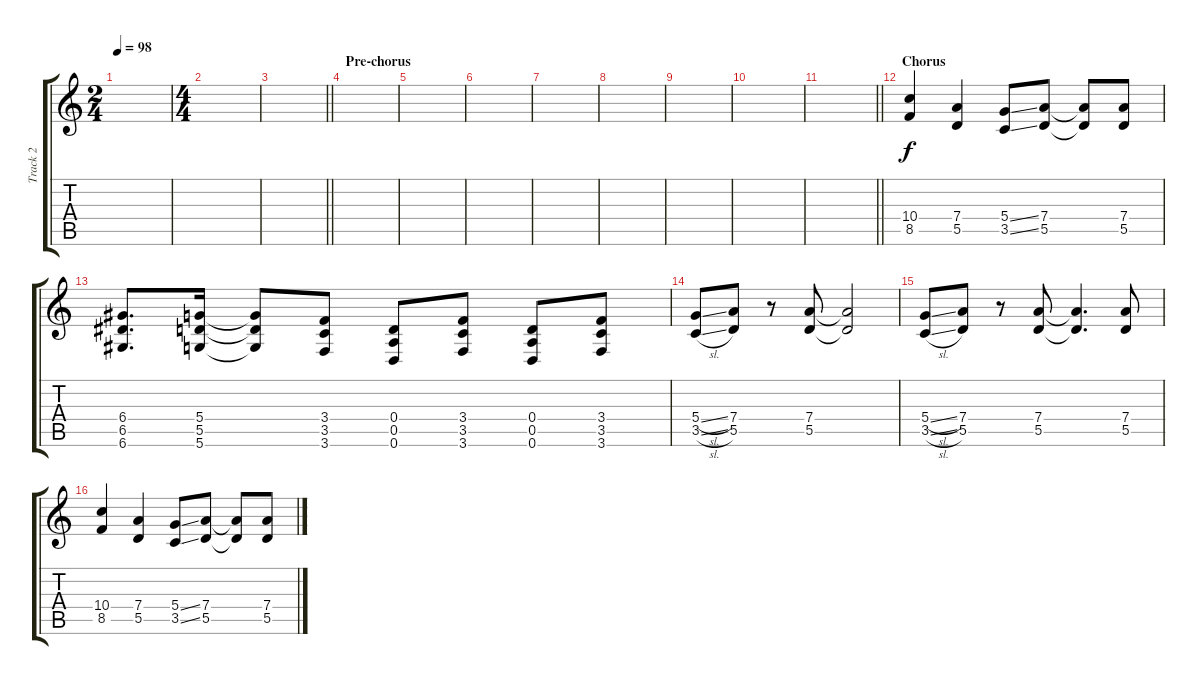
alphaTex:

\track ("Track 2" "Track 2") {instrument distortionguitar}
\staff {score tabs}
\tuning (D4 B3 G3 D3 A2 D2) {hide}
\ts (2 4)
\tempo 98
\clef g2
\ks c
|
\ts (4 4)
|
\barLineRight lightlight
|
\section ("" "Pre-chorus")
|
|
|
|
|
|
|
\barLineRight lightlight
|
\section ("" "Chorus")
(10.4 8.5).4 (7.4 5.5).4 (5.4{ss} 3.5{ss}).8 (7.4 5.5).8 (7.4{t} 5.5{t}).8 (7.4 5.5).8 |
(6.4 6.5 6.6).8{d} (5.4 5.5 5.6).16 (5.4{t} 5.5{t} 5.6{t}).8 (3.4 3.5 3.6).8 (0.4 0.5 0.6).8 (3.4 3.5 3.6).8 (0.4 0.5 0.6).8 (3.4 3.5 3.6).8 |
(5.4{sl} 3.5{sl}).8 (7.4 5.5).8 r.8 (7.4 5.5).8 (7.4{t} 5.5{t}).2 |
(5.4{sl} 3.5{sl}).8 (7.4 5.5).8 r.8 (7.4 5.5).8 (7.4{t} 5.5{t}).4{d} (7.4 5.5).8 |
(10.4 8.5).4 (7.4 5.5).4 (5.4{ss} 3.5{ss}).8 (7.4 5.5).8 (7.4{t} 5.5{t}).8 (7.4 5.5).8
